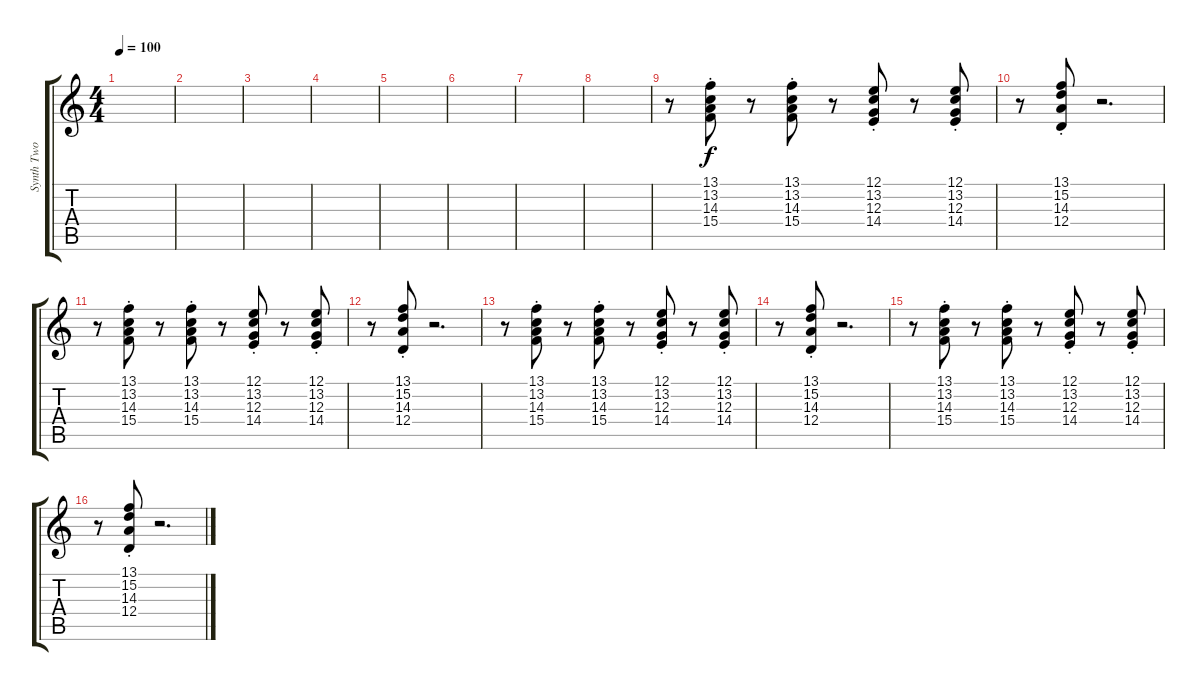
\track (" Synth Two" " Synth Two") {instrument honkytonkpiano}
\staff {score tabs}
\tuning (E4 B3 G3 D3 A2 E2) {hide}
\ts (4 4)
\tempo 100
\clef g2
\ks c
|
|
|
|
|
|
|
|
r.8{volume 7 instrument rockorgan} (13.1 13.2{st} 14.3{st} 15.4).8 r.8 (13.1{st} 13.2{st} 14.3{st} 15.4{st}).8 r.8 (12.1{st} 13.2{st} 12.3{st} 14.4{st}).8 r.8 (12.1{st} 13.2{st} 12.3{st} 14.4{st}).8 |
r.8 (13.1{st} 15.2{st} 14.3{st} 12.4{st}).8 r.2{d} |
r.8 (13.1{st} 13.2{st} 14.3{st} 15.4).8 r.8 (13.1{st} 13.2{st} 14.3{st} 15.4{st}).8 r.8 (12.1{st} 13.2{st} 12.3{st} 14.4{st}).8 r.8 (12.1{st} 13.2{st} 12.3{st} 14.4{st}).8 |
r.8 (13.1{st} 15.2{st} 14.3{st} 12.4{st}).8 r.2{d} |
r.8 (13.1 13.2{st} 14.3{st} 15.4).8 r.8 (13.1{st} 13.2{st} 14.3{st} 15.4{st}).8 r.8 (12.1{st} 13.2{st} 12.3{st} 14.4{st}).8 r.8 (12.1{st} 13.2{st} 12.3{st} 14.4{st}).8 |
r.8 (13.1{st} 15.2{st} 14.3{st} 12.4{st}).8 r.2{d} |
r.8 (13.1{st} 13.2{st} 14.3{st} 15.4).8 r.8 (13.1{st} 13.2{st} 14.3{st} 15.4{st}).8 r.8 (12.1{st} 13.2{st} 12.3{st} 14.4{st}).8 r.8 (12.1{st} 13.2{st} 12.3{st} 14.4{st}).8 |
r.8 (13.1{st} 15.2{st} 14.3{st} 12.4{st}).8 r.2{d}
